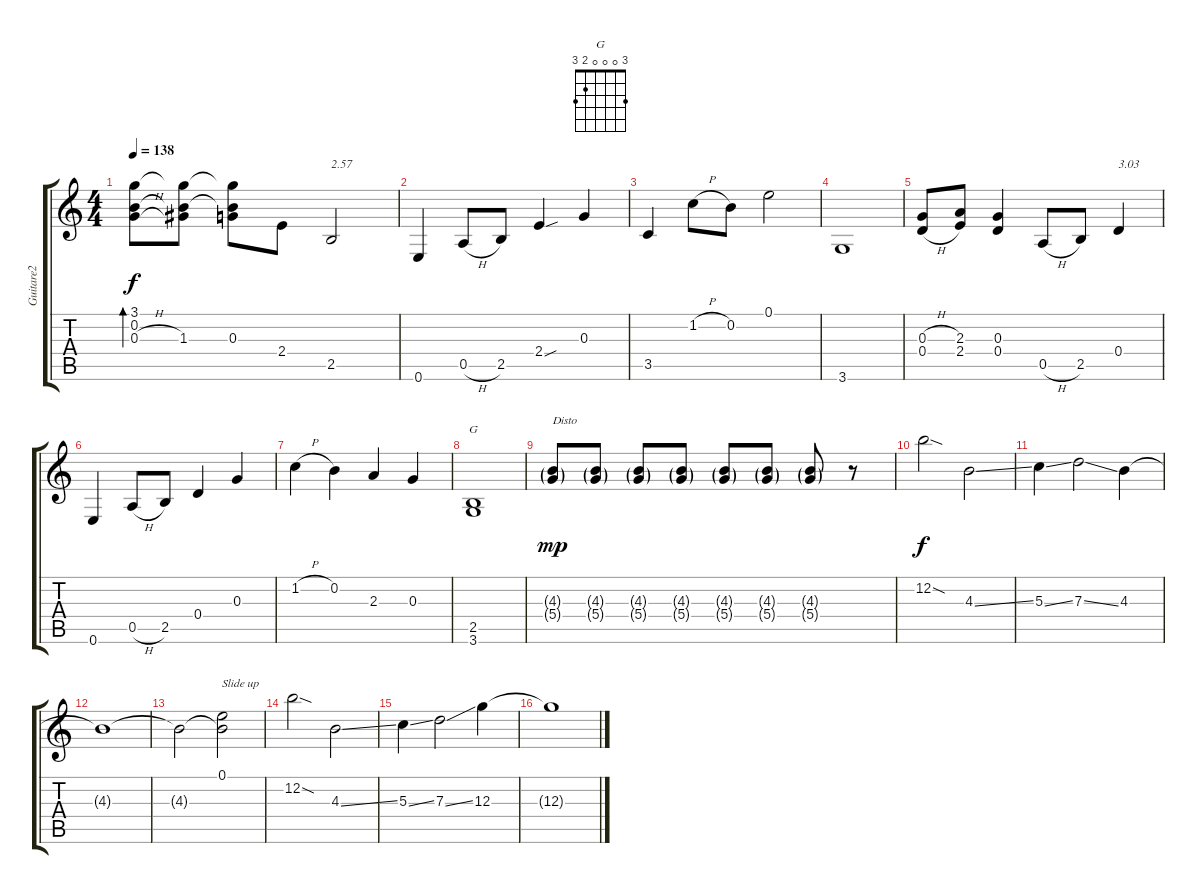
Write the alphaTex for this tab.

\track ("Guitare2" "Guitare2") {instrument electricguitarclean}
\staff {score tabs}
\tuning (E4 B3 G3 D3 A2 E2) {hide}
\chord ("G" 3 0 0 0 2 3)
\ts (4 4)
\tempo 138
\clef g2
\ks c
(3.1 0.2 0.3{h}).8{bd 120 dy f} (3.1{t} 0.2{t} 1.3).8 (3.1{t} 0.2{t} 0.3).8 2.4.8 2.5.2{txt "2.57"} |
0.6.4 0.5{h}.8 2.5.8 2.4{sou}.4 0.3.4 |
3.5.4 1.2{h}.8 0.2.8 0.1.2 |
3.6.1 |
(0.3{h} 0.4{h}).8 (2.3 2.4).8 (0.3 0.4).4 0.5{h}.8 2.5.8 0.4.4{txt "3.03"} |
0.6.4 0.5{h}.8 2.5.8 0.4.4 0.3.4 |
1.2{h}.4 0.2.4 2.3.4 0.3.4 |
(2.5 3.6).1{ch "G"} |
(4.3{g} 5.4{g}).8{txt "Disto" dy mp instrument distortionguitar} (4.3{g} 5.4{g}).8 (4.3{g} 5.4{g}).8 (4.3{g} 5.4{g}).8 (4.3{g} 5.4{g}).8 (4.3{g} 5.4{g}).8 (4.3{g} 5.4{g}).8 r.8 |
12.2{sod}.2{dy f} 4.3{ss}.2 |
5.3{ss}.4 7.3{ss}.2 4.3.4 |
4.3{t}.1 |
4.3{t}.2 (0.1 4.3{t}).2{txt "Slide up"} |
12.2{sod}.2 4.3{ss}.2 |
5.3{ss}.4 7.3{ss}.2 12.3.4 |
12.3{t}.1
